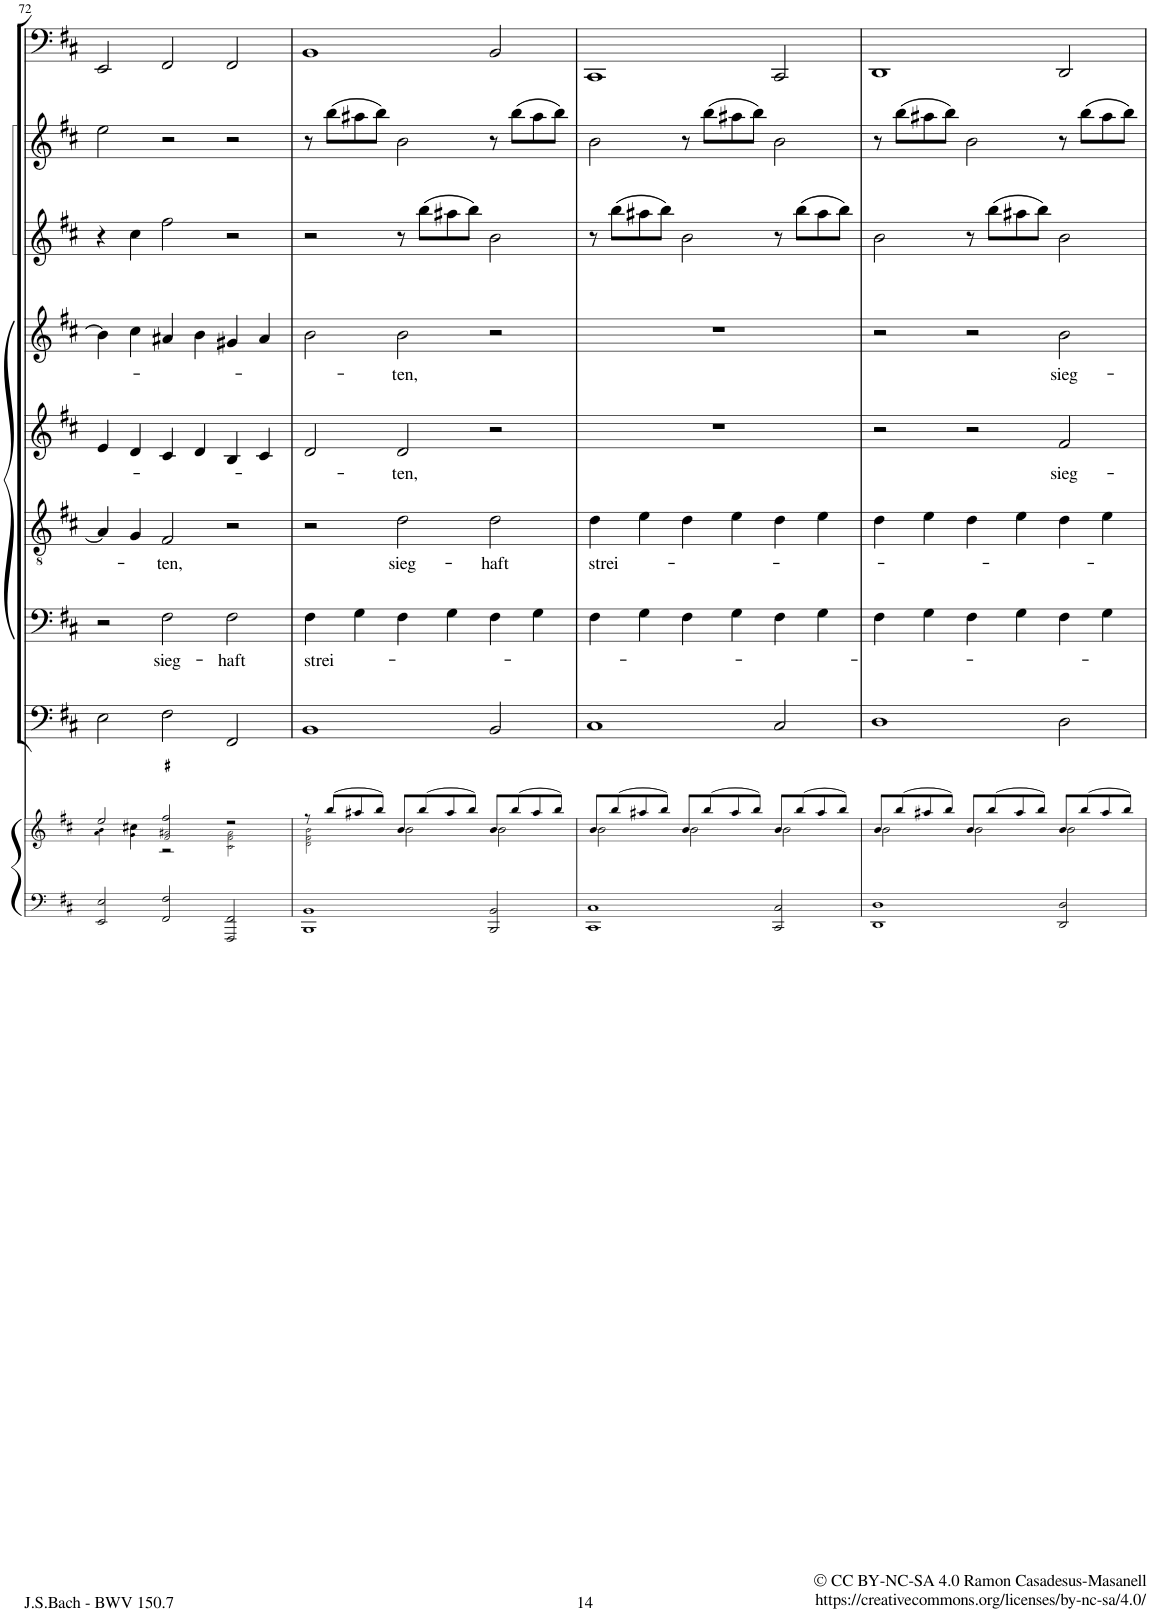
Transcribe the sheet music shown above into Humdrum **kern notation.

**kern	**kern	**kern	**kern	**text	**kern	**text	**kern	**text	**kern	**text	**kern	**kern	**kern
*part9	*part9	*part8	*part7	*part7	*part6	*part6	*part5	*part5	*part4	*part4	*part3	*part2	*part1
*staff10	*staff9	*staff8	*staff7	*staff7	*staff6	*staff6	*staff5	*staff5	*staff4	*staff4	*staff3	*staff2	*staff1
*I"Piano reduction	*	*I"Continuo	*I"Basso	*	*I"Tenore	*	*I"Alto	*	*I"Soprano	*	*I"Violino II	*I"Violino I	*I"Fagotto
*I'Pno	*	*	*	*	*	*	*	*	*	*	*I'Vln	*I'Vln	*
!!LO:PB:g=z
*clefF4	*clefG2	*clefF4	*clefF4	*	*clefGv2	*	*clefG2	*	*clefG2	*	*clefG2	*clefG2	*clefF4
*k[f#c#]	*k[f#c#]	*k[f#c#]	*k[f#c#]	*	*k[f#c#]	*	*k[f#c#]	*	*k[f#c#]	*	*k[f#c#]	*k[f#c#]	*k[f#c#]
*M3/2	*M3/2	*M3/2	*M3/2	*	*M3/2	*	*M3/2	*	*M3/2	*	*M3/2	*M3/2	*M3/2
=72	=72	=72	=72	=72	=72	=72	=72	=72	=72	=72	=72	=72	=72
*	*^	*	*	*	*	*	*	*	*	*	*	*	*
2EE/ 2E/	2ee/	4a!\ 4b!\	2E\	2r	.	4A/]	.	4e/	.	4b\]	.	4r	2ee\	2EE/
.	.	4g!\ 4cc#X\	.	.	.	4G/	.	4d/	.	4cc#\	.	4cc#\	.	.
!	!	!	!	!	!LO:LY:b	!	!LO:LY:b	!	!	!	!	!	!	!
2FF#/ 2F#/	2f#!/ 2a#X!/ 2ff#/	2r	2F#\	2F#\	sieg-	2F#/	-ten,	4c#/	.	4a#X/	.	2ff#\	2r	2FF#/
.	.	.	.	.	.	.	.	4d/	.	4b\	.	.	.	.
!	!	!	!	!	!LO:LY:b	!	!	!	!	!	!	!	!	!
2FFF#/ 2FF#/	2r	2c#!\ 2f#!\ 2a#!\	2FF#/	2F#\	haft	2r	.	4B/	.	4g#X/	.	2r	2r	2FF#/
.	.	.	.	.	.	.	.	4c#/	.	4a#/	.	.	.	.
=73	=73	=73	=73	=73	=73	=73	=73	=73	=73	=73	=73	=73	=73	=73
!	!	!	!	!	!LO:LY:b	!	!	!	!	!	!	!	!	!
1BBB 1BB	8r	2d!\ 2f#!\ 2b!\	1BB	4F#\	strei-	2r	.	2d/	.	2b\	.	2r	8r	1BB
.	(8bb/L	.	.	.	.	.	.	.	.	.	.	.	(8bb\L	.
.	8aa#X/	.	.	4G\	.	.	.	.	.	.	.	.	8aa#X\	.
.	8bb/J)	.	.	.	.	.	.	.	.	.	.	.	8bb\J)	.
!	!	!	!	!	!	!	!LO:LY:b	!	!LO:LY:b	!	!LO:LY:b	!	!	!
.	8b/L	2b\	.	4F#\	.	2d\	sieg-	2d/	-ten,	2b\	-ten,	8r	2b\	.
.	(8bb/	.	.	.	.	.	.	.	.	.	.	(8bb\L	.	.
.	8aa#/	.	.	4G\	.	.	.	.	.	.	.	8aa#X\	.	.
.	8bb/J)	.	.	.	.	.	.	.	.	.	.	8bb\J)	.	.
!	!	!	!	!	!	!	!LO:LY:b	!	!	!	!	!	!	!
2BBB/ 2BB/	8b/L	2b\	2BB/	4F#\	.	2d\	haft	2r	.	2r	.	2b\	8r	2BB/
.	(8bb/	.	.	.	.	.	.	.	.	.	.	.	(8bb\L	.
.	8aa#/	.	.	4G\	.	.	.	.	.	.	.	.	8aa#\	.
.	8bb/J)	.	.	.	.	.	.	.	.	.	.	.	8bb\J)	.
=74	=74	=74	=74	=74	=74	=74	=74	=74	=74	=74	=74	=74	=74	=74
!	!	!	!	!	!	!	!LO:LY:b	!	!	!	!	!	!	!
1CC# 1C#	8b/L	2b\	1C#	4F#\	.	4d\	strei-	1.r	.	1.r	.	8r	2b\	1CC#
.	(8bb/	.	.	.	.	.	.	.	.	.	.	(8bb\L	.	.
.	8aa#X/	.	.	4G\	.	4e\	.	.	.	.	.	8aa#X\	.	.
.	8bb/J)	.	.	.	.	.	.	.	.	.	.	8bb\J)	.	.
.	8b/L	2b\	.	4F#\	.	4d\	.	.	.	.	.	2b\	8r	.
.	(8bb/	.	.	.	.	.	.	.	.	.	.	.	(8bb\L	.
.	8aa#/	.	.	4G\	.	4e\	.	.	.	.	.	.	8aa#X\	.
.	8bb/J)	.	.	.	.	.	.	.	.	.	.	.	8bb\J)	.
2CC#/ 2C#/	8b/L	2b\	2C#/	4F#\	.	4d\	.	.	.	.	.	8r	2b\	2CC#/
.	(8bb/	.	.	.	.	.	.	.	.	.	.	(8bb\L	.	.
.	8aa#/	.	.	4G\	.	4e\	.	.	.	.	.	8aa#\	.	.
.	8bb/J)	.	.	.	.	.	.	.	.	.	.	8bb\J)	.	.
=75	=75	=75	=75	=75	=75	=75	=75	=75	=75	=75	=75	=75	=75	=75
1DD 1D	8b/L	2b\	1D	4F#\	.	4d\	.	2r	.	2r	.	2b\	8r	1DD
.	(8bb/	.	.	.	.	.	.	.	.	.	.	.	(8bb\L	.
.	8aa#X/	.	.	4G\	.	4e\	.	.	.	.	.	.	8aa#X\	.
.	8bb/J)	.	.	.	.	.	.	.	.	.	.	.	8bb\J)	.
.	8b/L	2b\	.	4F#\	.	4d\	.	2r	.	2r	.	8r	2b\	.
.	(8bb/	.	.	.	.	.	.	.	.	.	.	(8bb\L	.	.
.	8aa#/	.	.	4G\	.	4e\	.	.	.	.	.	8aa#X\	.	.
.	8bb/J)	.	.	.	.	.	.	.	.	.	.	8bb\J)	.	.
!	!	!	!	!	!	!	!	!	!LO:LY:b	!	!LO:LY:b	!	!	!
2DD/ 2D/	8b/L	2b\	2D\	4F#\	.	4d\	.	2f#/	sieg-	2b\	sieg-	2b\	8r	2DD/
.	(8bb/	.	.	.	.	.	.	.	.	.	.	.	(8bb\L	.
.	8aa#/	.	.	4G\	.	4e\	.	.	.	.	.	.	8aa#\	.
.	8bb/J)	.	.	.	.	.	.	.	.	.	.	.	8bb\J)	.
*	*v	*v	*	*	*	*	*	*	*	*	*	*	*	*
=	=	=	=	=	=	=	=	=	=	=	=	=	=
*-	*-	*-	*-	*-	*-	*-	*-	*-	*-	*-	*-	*-	*-
